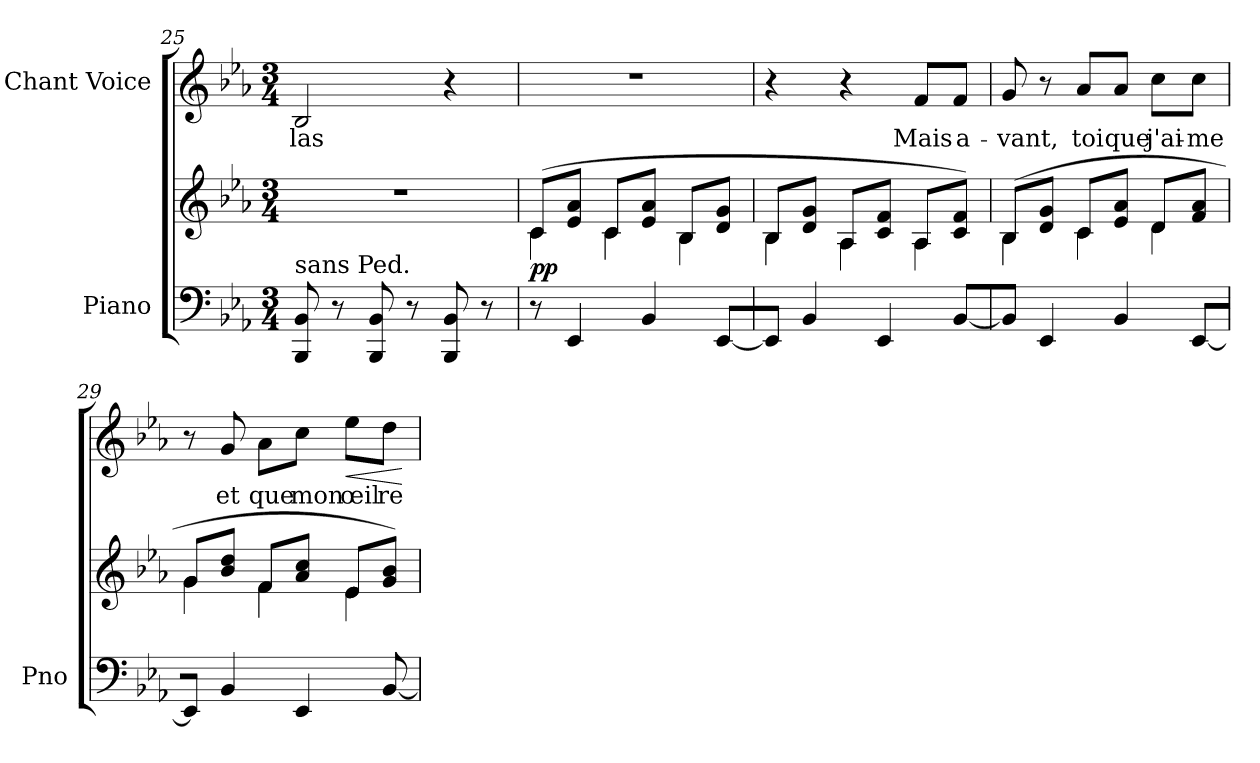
**kern	**kern	**dynam	**kern	**text	**dynam
*part2	*part2	*part2	*part1	*part1	*part1
*staff3	*staff2	*staff2/3	*staff1	*staff1	*staff1
*I"Piano	*	*	*I"Chant Voice	*	*
*I'Pno	*	*	*	*	*
*clefF4	*clefG2	*	*clefG2	*	*
*k[b-e-a-]	*k[b-e-a-]	*	*k[b-e-a-]	*	*
*M3/4	*M3/4	*	*M3/4	*	*
=25	=25	=25	=25	=25	=25
!LO:TX:a:t=sans Ped.	!	!	!	!	!
!	!	!	!	!LO:LY:b	!
8BBB-/ 8BB-/	2.r	.	2B-/	las	.
8r	.	.	.	.	.
8BBB-/ 8BB-/	.	.	.	.	.
8r	.	.	.	.	.
8BBB-/ 8BB-/	.	.	4r	.	.
8r	.	.	.	.	.
!!LO:LB:g=z
=26	=26	=26	=26	=26	=26
*	*^	*	*	*	*
!	!	!	!LO:DY:b	!	!	!
8r	(<8c/L	4c\	pp	2.r	.	.
4EE-/	8e-/ 8a-/J	.	.	.	.	.
.	8c/L	4c\	.	.	.	.
4BB-/	8e-/ 8a-/J	.	.	.	.	.
.	8B-/L	4B-\	.	.	.	.
[8EE-/L	8d/ 8g/J	.	.	.	.	.
=27	=27	=27	=27	=27	=27	=27
8EE-/J]	8B-/L	4B-\	.	4r	.	.
4BB-/	8d/ 8g/J	.	.	.	.	.
.	8A-/L	4A-\	.	4r	.	.
4EE-/	8c/ 8f/J	.	.	.	.	.
!	!	!	!	!	!LO:LY:b	!
.	8A-/L	4A-\	.	8f/L	Mais	.
!	!	!	!	!	!LO:LY:b	!
[8BB-/L	8c/ 8f/J)	.	.	8f/J	a-	.
=28	=28	=28	=28	=28	=28	=28
!	!	!	!	!	!LO:LY:b	!
8BB-/J]	(<8B-/L	4B-\	.	8g/	-vant,	.
4EE-/	8d/ 8g/J	.	.	8r	.	.
!	!	!	!	!	!LO:LY:b	!
.	8c/L	4c\	.	8a-/L	toi	.
!	!	!	!	!	!LO:LY:b	!
4BB-/	8e-/ 8a-/J	.	.	8a-/J	que	.
!	!	!	!	!	!LO:LY:b	!
.	8d/L	4d\	.	8cc\L	j'ai-	.
!	!	!	!	!	!LO:LY:b	!
[8EE-/L	8f/ 8a-/J	.	.	8cc\J	-me	.
=29	=29	=29	=29	=29	=29	=29
8EE-/J]	8g/L	4g\	.	8r	.	.
!	!	!	!	!	!LO:LY:b	!
4BB-/	8b-/ 8dd/J	.	.	8g/	et	.
!	!	!	!	!	!LO:LY:b	!
.	8f/L	4f\	.	8a-\L	que	.
!	!	!	!	!	!LO:LY:b	!
4EE-/	8a-/ 8cc/J	.	.	8cc\J	mon	.
!	!	!	!	!	!LO:LY:b	!LO:HP:b
.	8e-/L	4e-\	.	8ee-\L	œil	<
!	!	!	!	!	!LO:LY:b	!
[8BB-/	8g/ 8b-/J)	.	.	8dd\J	re-	.
*	*v	*v	*	*	*	*
.	.	.	.	.	[
=	=	=	=	=	=
*-	*-	*-	*-	*-	*-
